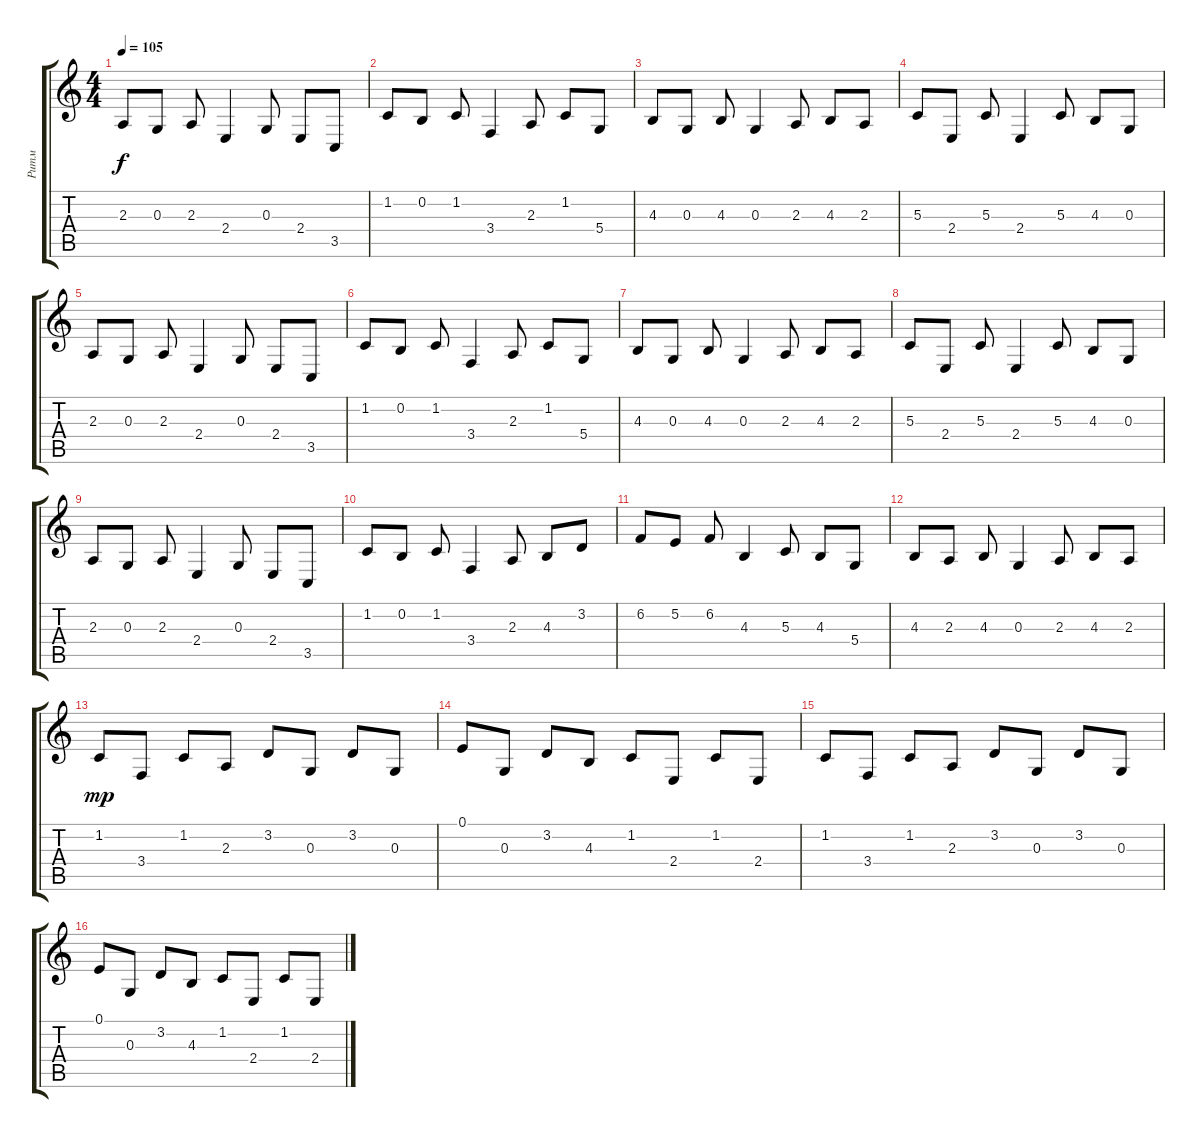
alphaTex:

\track ("Ритм" "Ритм") {instrument vibraphone}
\staff {score tabs}
\tuning (E4 B3 G3 D3 A2 E2) {hide}
\ts (4 4)
\tempo 105
\clef g2
\ks c
2.3.8{dy f volume 10 instrument vibraphone} 0.3.8 2.3.8 2.4.4 0.3.8 2.4.8 3.5.8 |
1.2.8 0.2.8 1.2.8 3.4.4 2.3.8 1.2.8 5.4.8 |
4.3.8 0.3.8 4.3.8 0.3.4 2.3.8 4.3.8 2.3.8 |
5.3.8 2.4.8 5.3.8 2.4.4 5.3.8 4.3.8 0.3.8 |
2.3.8 0.3.8 2.3.8 2.4.4 0.3.8 2.4.8 3.5.8 |
1.2.8 0.2.8 1.2.8 3.4.4 2.3.8 1.2.8 5.4.8 |
4.3.8 0.3.8 4.3.8 0.3.4 2.3.8 4.3.8 2.3.8 |
5.3.8 2.4.8 5.3.8 2.4.4 5.3.8 4.3.8 0.3.8 |
2.3.8 0.3.8 2.3.8 2.4.4 0.3.8 2.4.8 3.5.8 |
1.2.8 0.2.8 1.2.8 3.4.4 2.3.8 4.3.8 3.2.8 |
6.2.8 5.2.8 6.2.8 4.3.4 5.3.8 4.3.8 5.4.8 |
4.3.8 2.3.8 4.3.8 0.3.4 2.3.8 4.3.8 2.3.8 |
1.2.8{dy mp volume 9 instrument lead8bassandlead} 3.4.8 1.2.8 2.3.8 3.2.8 0.3.8 3.2.8 0.3.8 |
0.1.8 0.3.8 3.2.8 4.3.8 1.2.8 2.4.8 1.2.8 2.4.8 |
1.2.8 3.4.8 1.2.8 2.3.8 3.2.8 0.3.8 3.2.8 0.3.8 |
0.1.8 0.3.8 3.2.8 4.3.8 1.2.8 2.4.8 1.2.8 2.4.8
